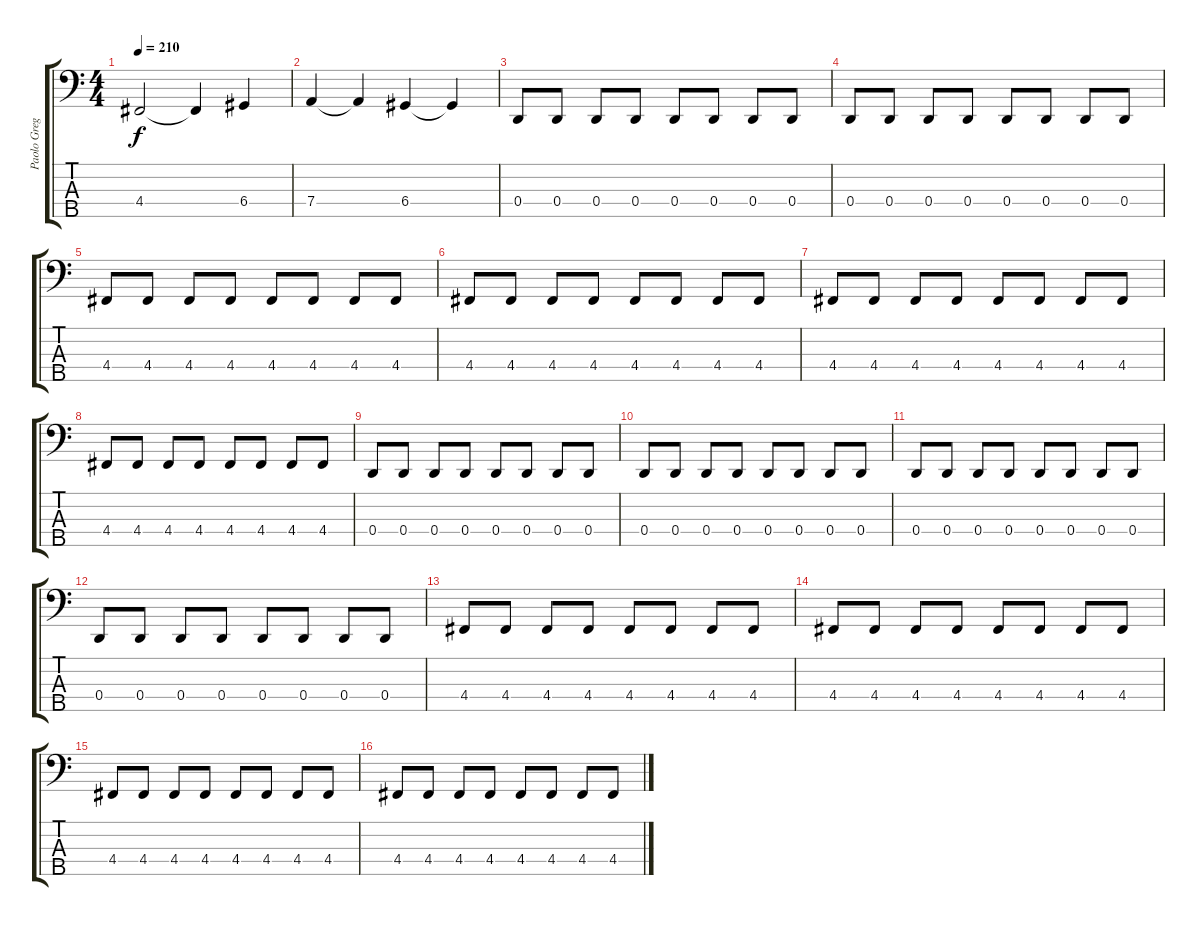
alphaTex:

\track ("Paolo Gregoletto" "Paolo Greg") {instrument electricbasspick}
\staff {score tabs}
\tuning (G2 D2 A1 D1 B0) {hide}
\ts (4 4)
\tempo 210
\clef f4
\ks c
4.4.2{dy f} 4.4{t}.4 6.4.4 |
7.4.4 7.4{t}.4 6.4.4 6.4{t}.4 |
0.4.8 0.4.8 0.4.8 0.4.8 0.4.8 0.4.8 0.4.8 0.4.8 |
0.4.8 0.4.8 0.4.8 0.4.8 0.4.8 0.4.8 0.4.8 0.4.8 |
4.4.8 4.4.8 4.4.8 4.4.8 4.4.8 4.4.8 4.4.8 4.4.8 |
4.4.8 4.4.8 4.4.8 4.4.8 4.4.8 4.4.8 4.4.8 4.4.8 |
4.4.8 4.4.8 4.4.8 4.4.8 4.4.8 4.4.8 4.4.8 4.4.8 |
4.4.8 4.4.8 4.4.8 4.4.8 4.4.8 4.4.8 4.4.8 4.4.8 |
0.4.8 0.4.8 0.4.8 0.4.8 0.4.8 0.4.8 0.4.8 0.4.8 |
0.4.8 0.4.8 0.4.8 0.4.8 0.4.8 0.4.8 0.4.8 0.4.8 |
0.4.8 0.4.8 0.4.8 0.4.8 0.4.8 0.4.8 0.4.8 0.4.8 |
0.4.8 0.4.8 0.4.8 0.4.8 0.4.8 0.4.8 0.4.8 0.4.8 |
4.4.8 4.4.8 4.4.8 4.4.8 4.4.8 4.4.8 4.4.8 4.4.8 |
4.4.8 4.4.8 4.4.8 4.4.8 4.4.8 4.4.8 4.4.8 4.4.8 |
4.4.8 4.4.8 4.4.8 4.4.8 4.4.8 4.4.8 4.4.8 4.4.8 |
4.4.8 4.4.8 4.4.8 4.4.8 4.4.8 4.4.8 4.4.8 4.4.8
